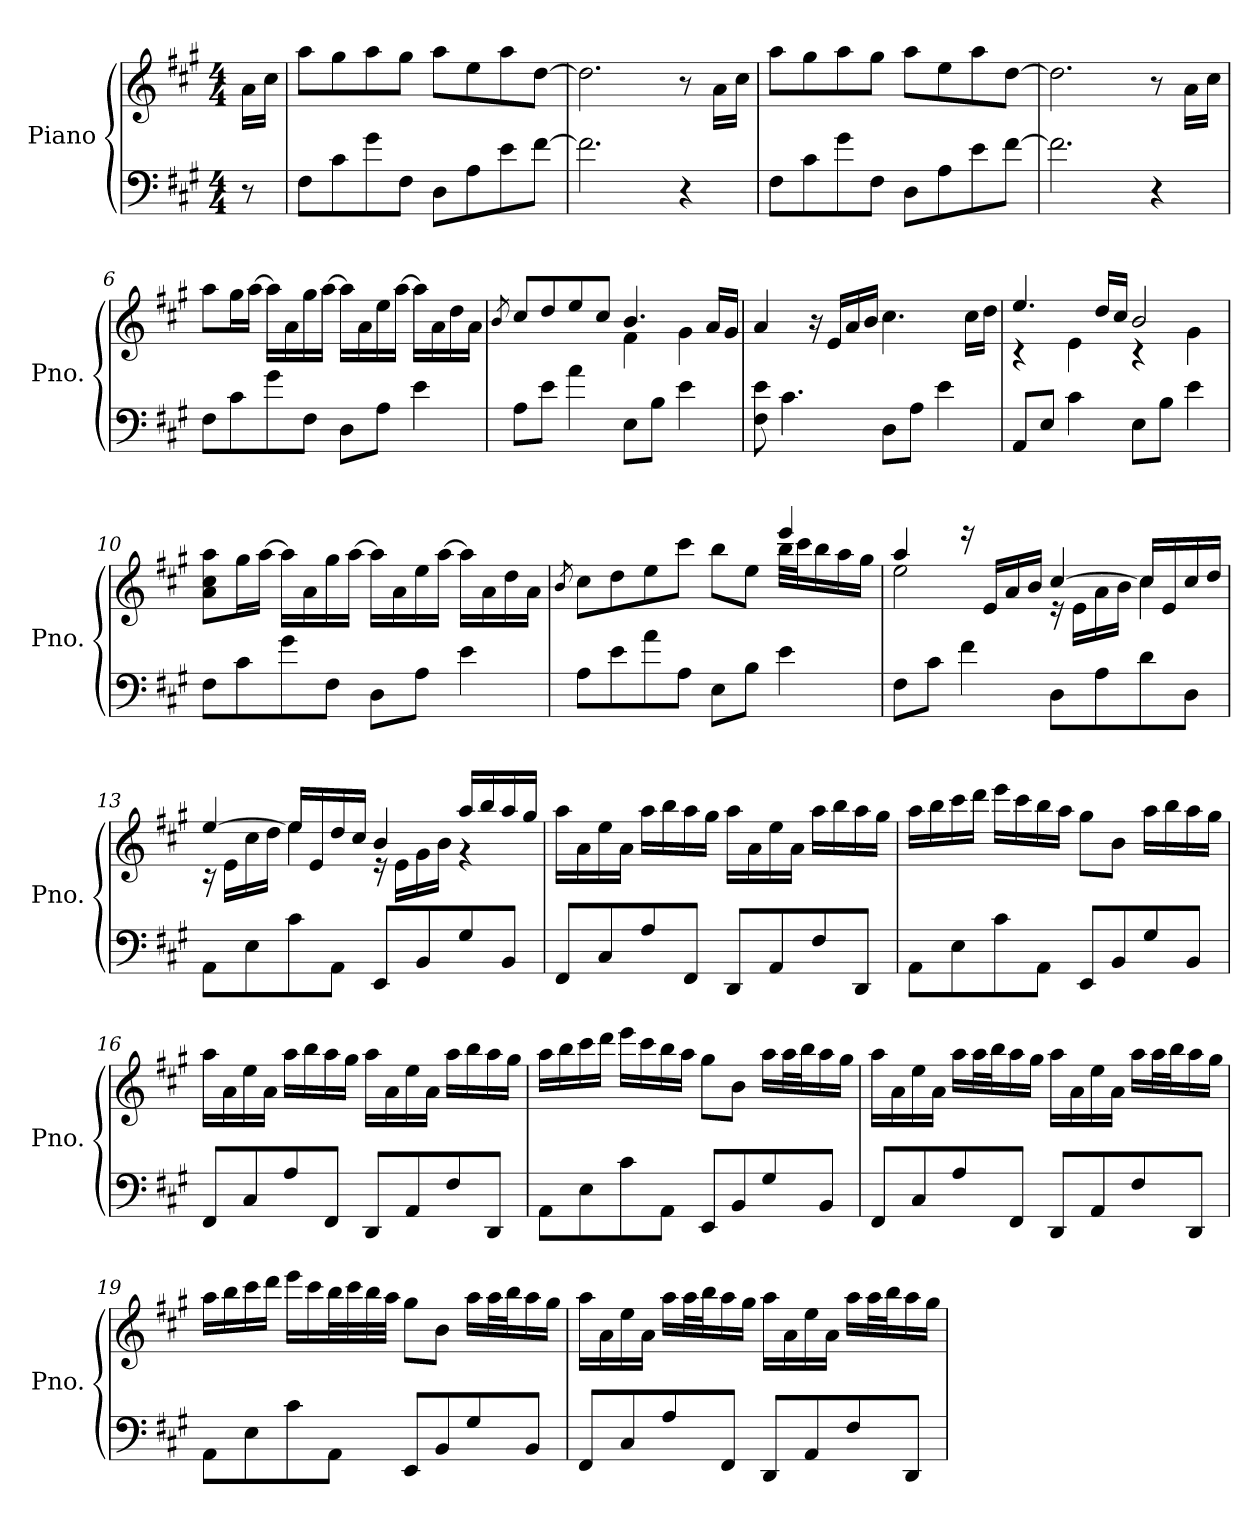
**kern	**kern
*part1	*part1
*staff2	*staff1
*I"Piano	*
*I'Pno.	*
*clefF4	*clefG2
*k[f#c#g#]	*k[f#c#g#]
*M4/4	*M4/4
*MM70	*MM70
=1	=1
8r	16a\LL
.	16cc#\JJ
=2	=2
8F#\L	8aa\L
8c#\	8gg#\
8g#\	8aa\
8F#\J	8gg#\J
8D\L	8aa\L
8A\	8ee\
8e\	8aa\
[8f#\J	[8dd\J
=3	=3
2.f#\]	2.dd\]
4r	8r
.	16a\LL
.	16cc#\JJ
=4	=4
8F#\L	8aa\L
8c#\	8gg#\
8g#\	8aa\
8F#\J	8gg#\J
8D\L	8aa\L
8A\	8ee\
8e\	8aa\
[8f#\J	[8dd\J
=5	=5
2.f#\]	2.dd\]
4r	8r
.	16a\LL
.	16cc#\JJ
!!LO:LB:g=z
=6	=6
8F#\L	8aa\L
8c#\	16gg#\L
.	[16aa\JJ
8g#\	16aa\LL]
.	16a\
8F#\J	16gg#\
.	[16aa\JJ
8D\L	16aa\LL]
.	16a\
8A\J	16ee\
.	[16aa\JJ
4e\	16aa\LL]
.	16a\
.	16dd\
.	16a\JJ
=7	=7
.	8qb/
*	*^
8A\L	8cc#/L	2ryy
8e\J	8dd/	.
4a\	8ee/	.
.	8cc#/J	.
8E\L	4.b/	4f#\
8B\J	.	.
4e\	.	4g#\
.	16a/LL	.
.	16g#/JJ	.
*	*v	*v
=8	=8
8F#\ 8e\	4a/
4.c#\	.
.	16r
.	16e/LL
.	16a/
.	16b/JJ
8D\L	4.cc#\
8A\J	.
4e\	.
.	16cc#\LL
.	16dd\JJ
!!LO:LB:g=z
=9	=9
*	*^
8AA/L	4.ee/	4r
8E/J	.	.
4c#\	.	4e\
.	16dd/LL	.
.	16cc#/JJ	.
8E\L	2b/	4r
8B\J	.	.
4e\	.	4g#\
*	*v	*v
=10	=10
8F#\L	8a\ 8cc#\ 8aa\L
8c#\	16gg#\L
.	[16aa\JJ
8g#\	16aa\LL]
.	16a\
8F#\J	16gg#\
.	[16aa\JJ
8D\L	16aa\LL]
.	16a\
8A\J	16ee\
.	[16aa\JJ
4e\	16aa\LL]
.	16a\
.	16dd\
.	16a\JJ
=11	=11
*	*^
.	.	8qb/
8A\L	2.rddyy	8cc#\L
8e\	.	8dd\
8a\	.	8ee\
8A\J	.	8ccc#\J
8E\L	.	8bb\L
8B\J	.	8ee\J
4e\	4eee/	32bb\LLL
.	.	32ccc#\J
.	.	16bb\
.	.	16aa\
.	.	16gg#\JJ
!!LO:LB:g=z	!!
=12	=12	=12
8F#\L	4aa/	2ee\
8c#\J	.	.
4f#\	16r	.
.	16e/LL	.
.	16a/	.
.	16b/JJ	.
8D\L	[4cc#/	16r
.	.	16e\LL
8A\	.	16a\
.	.	16b\JJ
8d\	16cc#/LL]	4cc#\
.	16e/	.
8D\J	16cc#/	.
.	16dd/JJ	.
=13	=13	=13
8AA\L	[4ee/	16r
.	.	16e\LL
8E\	.	16cc#\
.	.	16dd\JJ
8c#\	16ee/LL]	4ee\
.	16e/	.
8AA\J	16dd/	.
.	16cc#/JJ	.
8EE/L	4b/	16r
.	.	16e\LL
8BB/	.	16g#\
.	.	16b\JJ
8G#/	16aa/LL	4r
.	16bb/	.
8BB/J	16aa/	.
.	16gg#/JJ	.
*	*v	*v
!!LO:LB:g=z
=14	=14
8FF#/L	16aa\LL
.	16a\
8C#/	16ee\
.	16a\JJ
8A/	16aa\LL
.	16bb\
8FF#/J	16aa\
.	16gg#\JJ
8DD/L	16aa\LL
.	16a\
8AA/	16ee\
.	16a\JJ
8F#/	16aa\LL
.	16bb\
8DD/J	16aa\
.	16gg#\JJ
=15	=15
8AA\L	16aa\LL
.	16bb\
8E\	16ccc#\
.	16ddd\JJ
8c#\	16eee\LL
.	16ccc#\
8AA\J	16bb\
.	16aa\JJ
8EE/L	8gg#\L
8BB/	8b\J
8G#/	16aa\LL
.	16bb\
8BB/J	16aa\
.	16gg#\JJ
!!LO:PB:g=z
=16	=16
8FF#/L	16aa\LL
.	16a\
8C#/	16ee\
.	16a\JJ
8A/	16aa\LL
.	16bb\
8FF#/J	16aa\
.	16gg#\JJ
8DD/L	16aa\LL
.	16a\
8AA/	16ee\
.	16a\JJ
8F#/	16aa\LL
.	16bb\
8DD/J	16aa\
.	16gg#\JJ
=17	=17
8AA\L	16aa\LL
.	16bb\
8E\	16ccc#\
.	16ddd\JJ
8c#\	16eee\LL
.	16ccc#\
8AA\J	16bb\
.	16aa\JJ
8EE/L	8gg#\L
8BB/	8b\J
8G#/	16aa\LL
.	32aa\L
.	32bb\J
8BB/J	16aa\
.	16gg#\JJ
!!LO:LB:g=z
=18	=18
8FF#/L	16aa\LL
.	16a\
8C#/	16ee\
.	16a\JJ
8A/	16aa\LL
.	32aa\L
.	32bb\J
8FF#/J	16aa\
.	16gg#\JJ
8DD/L	16aa\LL
.	16a\
8AA/	16ee\
.	16a\JJ
8F#/	16aa\LL
.	32aa\L
.	32bb\J
8DD/J	16aa\
.	16gg#\JJ
=19	=19
8AA\L	16aa\LL
.	16bb\
8E\	16ccc#\
.	16ddd\JJ
8c#\	16eee\LL
.	16ccc#\
8AA\J	32bb\L
.	32ccc#\
.	32bb\
.	32aa\JJJ
8EE/L	8gg#\L
8BB/	8b\J
8G#/	16aa\LL
.	32aa\L
.	32bb\J
8BB/J	16aa\
.	16gg#\JJ
!!LO:LB:g=z
=20	=20
8FF#/L	16aa\LL
.	16a\
8C#/	16ee\
.	16a\JJ
8A/	16aa\LL
.	32aa\L
.	32bb\J
8FF#/J	16aa\
.	16gg#\JJ
8DD/L	16aa\LL
.	16a\
8AA/	16ee\
.	16a\JJ
8F#/	16aa\LL
.	32aa\L
.	32bb\J
8DD/J	16aa\
.	16gg#\JJ
=	=
*-	*-
